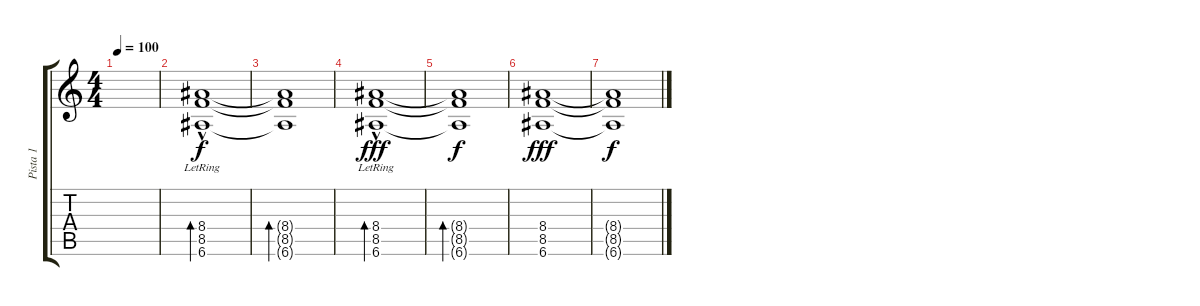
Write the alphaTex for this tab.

\track ("Pista 1" "Pista 1") {instrument distortionguitar}
\staff {score tabs}
\tuning (E4 B3 G3 D3 A2 E2) {hide}
\ts (4 4)
\tempo 100
\clef g2
\ks c
|
(8.4{hac lr} 8.5{hac lr} 6.6{hac lr}).1{bd 60} |
(8.4{t} 8.5{t} 6.6{t}).1{bd 60 dy f} |
(8.4{hac lr} 8.5{hac lr} 6.6{hac lr}).1{bd 60 dy fff} |
(8.4{t} 8.5{t} 6.6{t}).1{bd 60 dy f} |
(8.4 8.5 6.6).1{dy fff} |
(8.4{t} 8.5{t} 6.6{t}).1{dy f}
